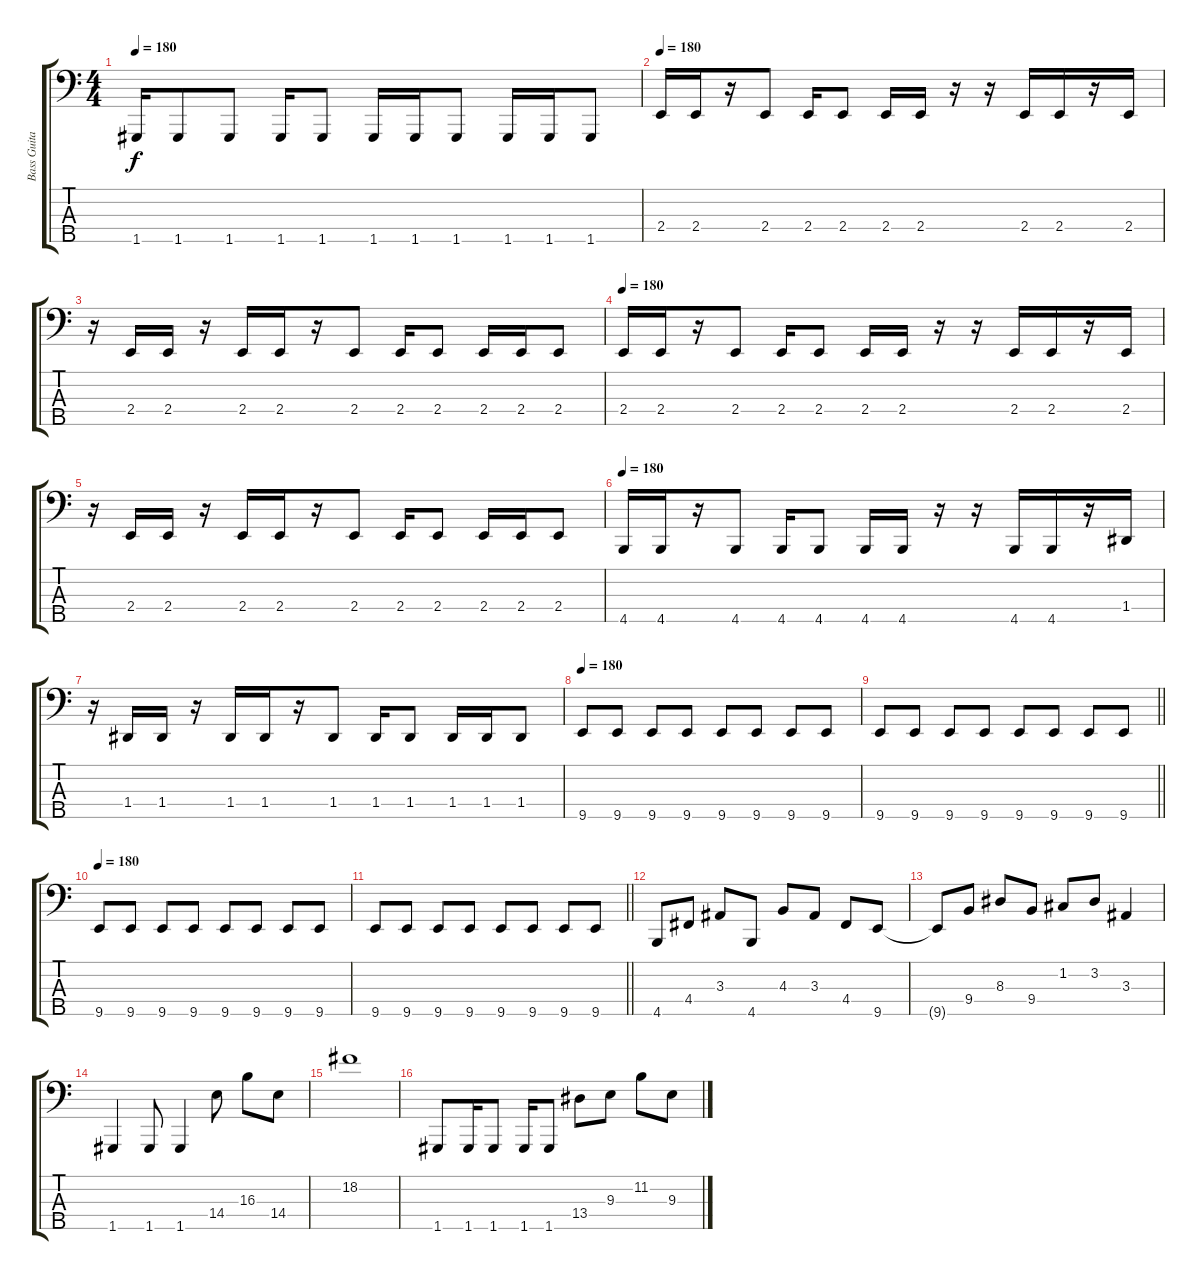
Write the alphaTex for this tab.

\track ("Bass Guitar" "Bass Guita") {instrument electricbassfinger}
\staff {score tabs}
\tuning (F2 C2 G1 D1 G0) {hide}
\ts (4 4)
\tempo 180
\clef f4
\ks c
1.5.16{dy f} 1.5.8 1.5.8 1.5.16 1.5.8 1.5.16 1.5.16 1.5.8 1.5.16 1.5.16 1.5.8 |
\tempo 180
2.4.16 2.4.16 r.16 2.4.8 2.4.16 2.4.8 2.4.16 2.4.16 r.16 r.16 2.4.16 2.4.16 r.16 2.4.16 |
r.16 2.4.16 2.4.16 r.16 2.4.16 2.4.16 r.16 2.4.8 2.4.16 2.4.8 2.4.16 2.4.16 2.4.8 |
\tempo 180
2.4.16 2.4.16 r.16 2.4.8 2.4.16 2.4.8 2.4.16 2.4.16 r.16 r.16 2.4.16 2.4.16 r.16 2.4.16 |
r.16 2.4.16 2.4.16 r.16 2.4.16 2.4.16 r.16 2.4.8 2.4.16 2.4.8 2.4.16 2.4.16 2.4.8 |
\tempo 180
4.5.16 4.5.16 r.16 4.5.8 4.5.16 4.5.8 4.5.16 4.5.16 r.16 r.16 4.5.16 4.5.16 r.16 1.4.16 |
r.16 1.4.16 1.4.16 r.16 1.4.16 1.4.16 r.16 1.4.8 1.4.16 1.4.8 1.4.16 1.4.16 1.4.8 |
\tempo 180
9.5.8 9.5.8 9.5.8 9.5.8 9.5.8 9.5.8 9.5.8 9.5.8 |
\barLineRight lightlight
9.5.8 9.5.8 9.5.8 9.5.8 9.5.8 9.5.8 9.5.8 9.5.8 |
\tempo 180
9.5.8 9.5.8 9.5.8 9.5.8 9.5.8 9.5.8 9.5.8 9.5.8 |
\barLineRight lightlight
9.5.8 9.5.8 9.5.8 9.5.8 9.5.8 9.5.8 9.5.8 9.5.8 |
4.5.8 4.4.8 3.3.8 4.5.8 4.3.8 3.3.8 4.4.8 9.5.8 |
9.5{t}.8 9.4.8 8.3.8 9.4.8 1.2.8 3.2.8 3.3.4 |
1.5.4 1.5.8 1.5.4 14.4.8 16.3.8 14.4.8 |
18.2.1 |
1.5.8 1.5.16 1.5.8 1.5.16 1.5.8 13.4.8 9.3.8 11.2.8 9.3.8
